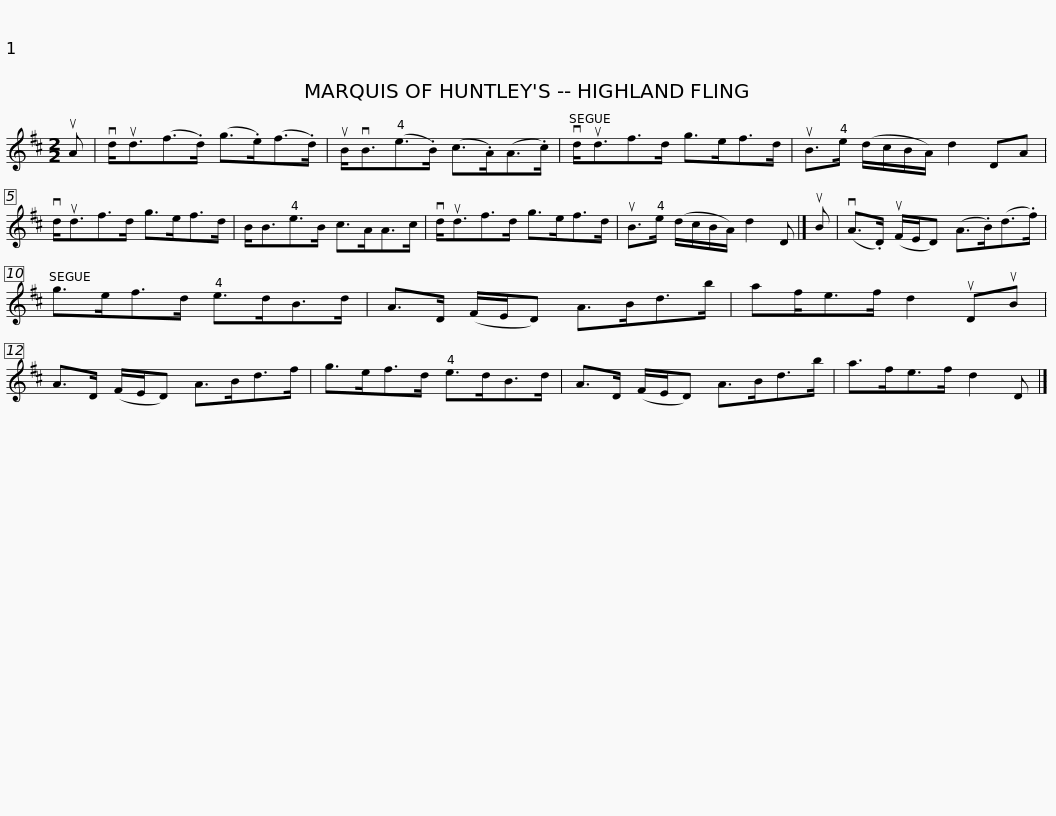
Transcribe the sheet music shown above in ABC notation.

X:1
L:1/8
M:2/2
I:linebreak $
K:D
V:1 treble
V:1
 uA | vd<ud(f>.d) (g>.e)(f>.d) | uB<vB(e>.B) (c>.A)(A>.c) | vd<udf>d g>ef>d | uB>e (d/c/B/A/) d2 DA |$ %5
 vd<udf>d g>ef>d | B<Be>B c>AA>c | vd<udf>d g>ef>d | uB>e (d/c/B/A/) d2 D |] uB |$ %10
 (vA>.D) (uF/E/D) (A>.B)(d>.f) | g>ef>d e>dB>d | A>D (F/E/D) A>Bd>b | af<ef/ d2 uDuB |$ A>D (F/E/D) A>Bd>f | %15
 g>ef>d e>dB>d | A>D (F/E/D) A>Bd>b | a>fe>f d2 D |] %18
